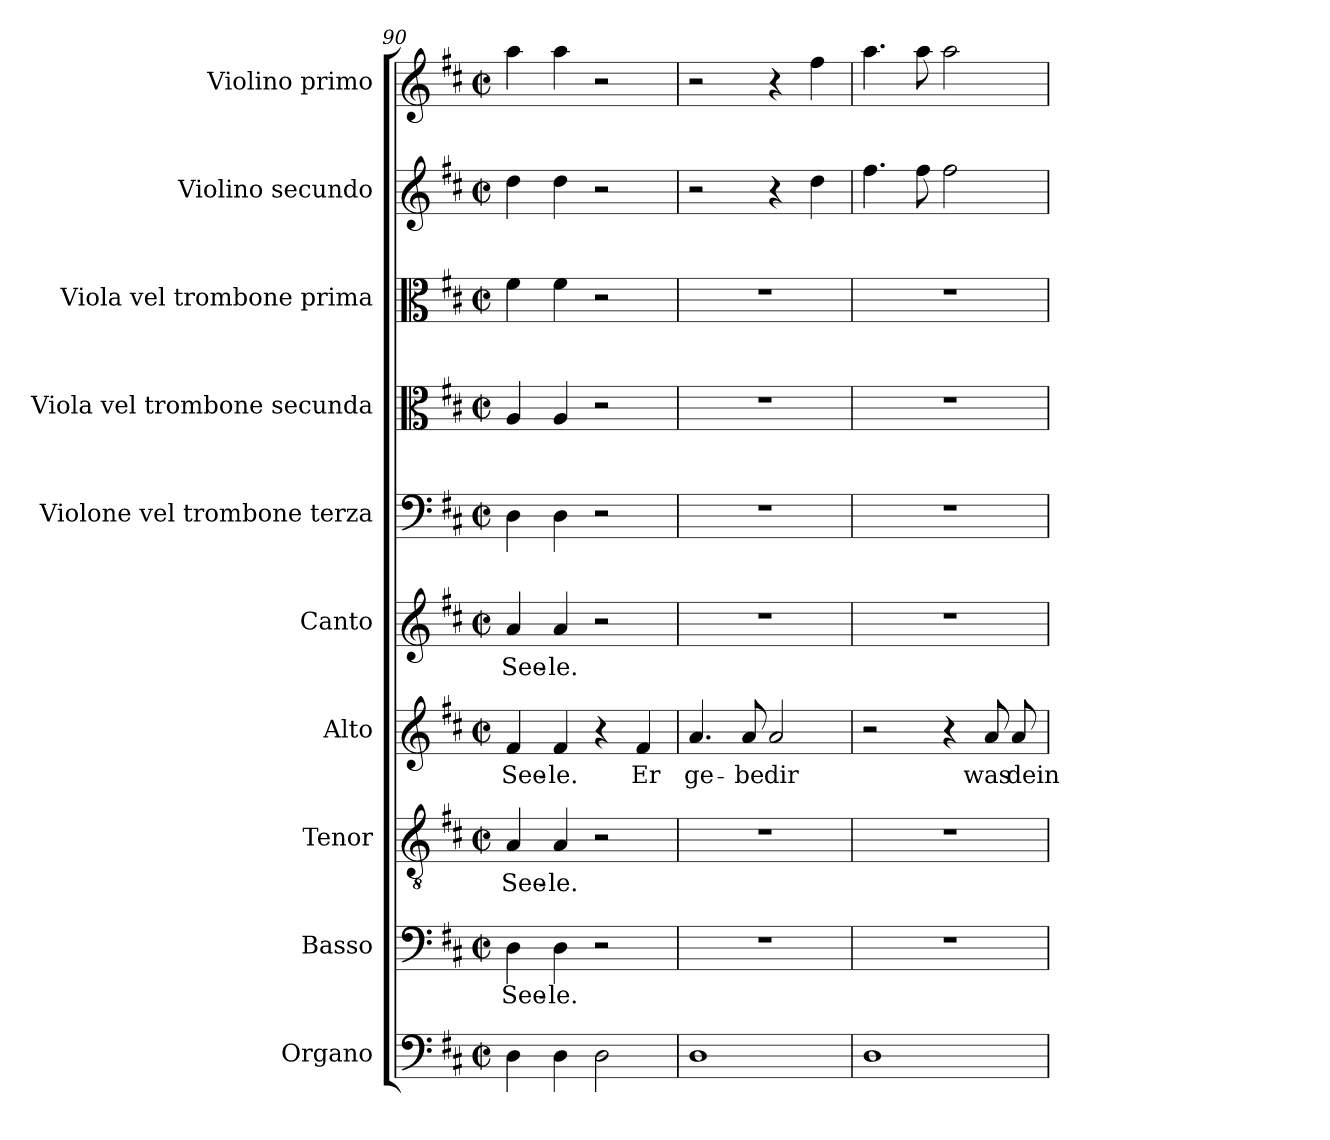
**kern	**kern	**text	**kern	**text	**kern	**text	**kern	**text	**kern	**kern	**kern	**kern	**kern
*part10	*part9	*part9	*part8	*part8	*part7	*part7	*part6	*part6	*part5	*part4	*part3	*part2	*part1
*staff10	*staff9	*staff9	*staff8	*staff8	*staff7	*staff7	*staff6	*staff6	*staff5	*staff4	*staff3	*staff2	*staff1
*I"Organo	*I"Basso	*	*I"Tenor	*	*I"Alto	*	*I"Canto	*	*I"Violone vel trombone  terza	*I"Viola vel trombone secunda	*I"Viola vel trombone prima	*I"Violino secundo	*I"Violino primo
*	*I'B	*	*I'T	*	*I'A	*	*I'C	*	*I'Vn	*I'Va2	*I'Va1	*I'Vi2	*I'Vi1
*clefF4	*clefF4	*	*clefGv2	*	*clefG2	*	*clefG2	*	*clefF4	*clefC3	*clefC3	*clefG2	*clefG2
*k[f#c#]	*k[f#c#]	*	*k[f#c#]	*	*k[f#c#]	*	*k[f#c#]	*	*k[f#c#]	*k[f#c#]	*k[f#c#]	*k[f#c#]	*k[f#c#]
*D:	*D:	*	*D:	*	*D:	*	*D:	*	*D:	*D:	*D:	*D:	*D:
*M2/2	*M2/2	*	*M2/2	*	*M2/2	*	*M2/2	*	*M2/2	*M2/2	*M2/2	*M2/2	*M2/2
*met(c|)	*met(c|)	*	*met(c|)	*	*met(c|)	*	*met(c|)	*	*met(c|)	*met(c|)	*met(c|)	*met(c|)	*met(c|)
=90	=90	=90	=90	=90	=90	=90	=90	=90	=90	=90	=90	=90	=90
!	!	!LO:LY:b	!	!	!	!	!	!	!	!	!	!	!
!	!	!	!	!LO:LY:b	!	!	!	!	!	!	!	!	!
!	!	!	!	!	!	!LO:LY:b	!	!	!	!	!	!	!
!	!	!	!	!	!	!	!	!LO:LY:b	!	!	!	!	!
4D\	4D\	See-	4A/	See-	4f#/	See-	4a/	See-	4D\	4A/	4f#\	4dd\	4aa\
!	!	!LO:LY:b	!	!	!	!	!	!	!	!	!	!	!
!	!	!	!	!LO:LY:b	!	!	!	!	!	!	!	!	!
!	!	!	!	!	!	!LO:LY:b	!	!	!	!	!	!	!
!	!	!	!	!	!	!	!	!LO:LY:b	!	!	!	!	!
4D\	4D\	-le.	4A/	-le.	4f#/	-le.	4a/	-le.	4D\	4A/	4f#\	4dd\	4aa\
2D\	2r	.	2r	.	4r	.	2r	.	2r	2r	2r	2r	2r
!	!	!	!	!	!	!LO:LY:b	!	!	!	!	!	!	!
.	.	.	.	.	4f#/	Er	.	.	.	.	.	.	.
!!LO:LB:g=z
=91	=91	=91	=91	=91	=91	=91	=91	=91	=91	=91	=91	=91	=91
!	!	!	!	!	!	!LO:LY:b	!	!	!	!	!	!	!
1D	1r	.	1r	.	4.a/	ge-	1r	.	1r	1r	1r	2r	2r
!	!	!	!	!	!	!LO:LY:b	!	!	!	!	!	!	!
.	.	.	.	.	8a/	-be	.	.	.	.	.	.	.
!	!	!	!	!	!	!LO:LY:b	!	!	!	!	!	!	!
.	.	.	.	.	2a/	dir	.	.	.	.	.	4r	4r
.	.	.	.	.	.	.	.	.	.	.	.	4dd\	4ff#\
=92	=92	=92	=92	=92	=92	=92	=92	=92	=92	=92	=92	=92	=92
1D	1r	.	1r	.	2r	.	1r	.	1r	1r	1r	4.ff#\	4.aa\
.	.	.	.	.	.	.	.	.	.	.	.	8ff#\	8aa\
.	.	.	.	.	4r	.	.	.	.	.	.	2ff#\	2aa\
!	!	!	!	!	!	!LO:LY:b	!	!	!	!	!	!	!
.	.	.	.	.	8a/	was	.	.	.	.	.	.	.
!	!	!	!	!	!	!LO:LY:b	!	!	!	!	!	!	!
.	.	.	.	.	8a/	dein	.	.	.	.	.	.	.
=	=	=	=	=	=	=	=	=	=	=	=	=	=
*-	*-	*-	*-	*-	*-	*-	*-	*-	*-	*-	*-	*-	*-
